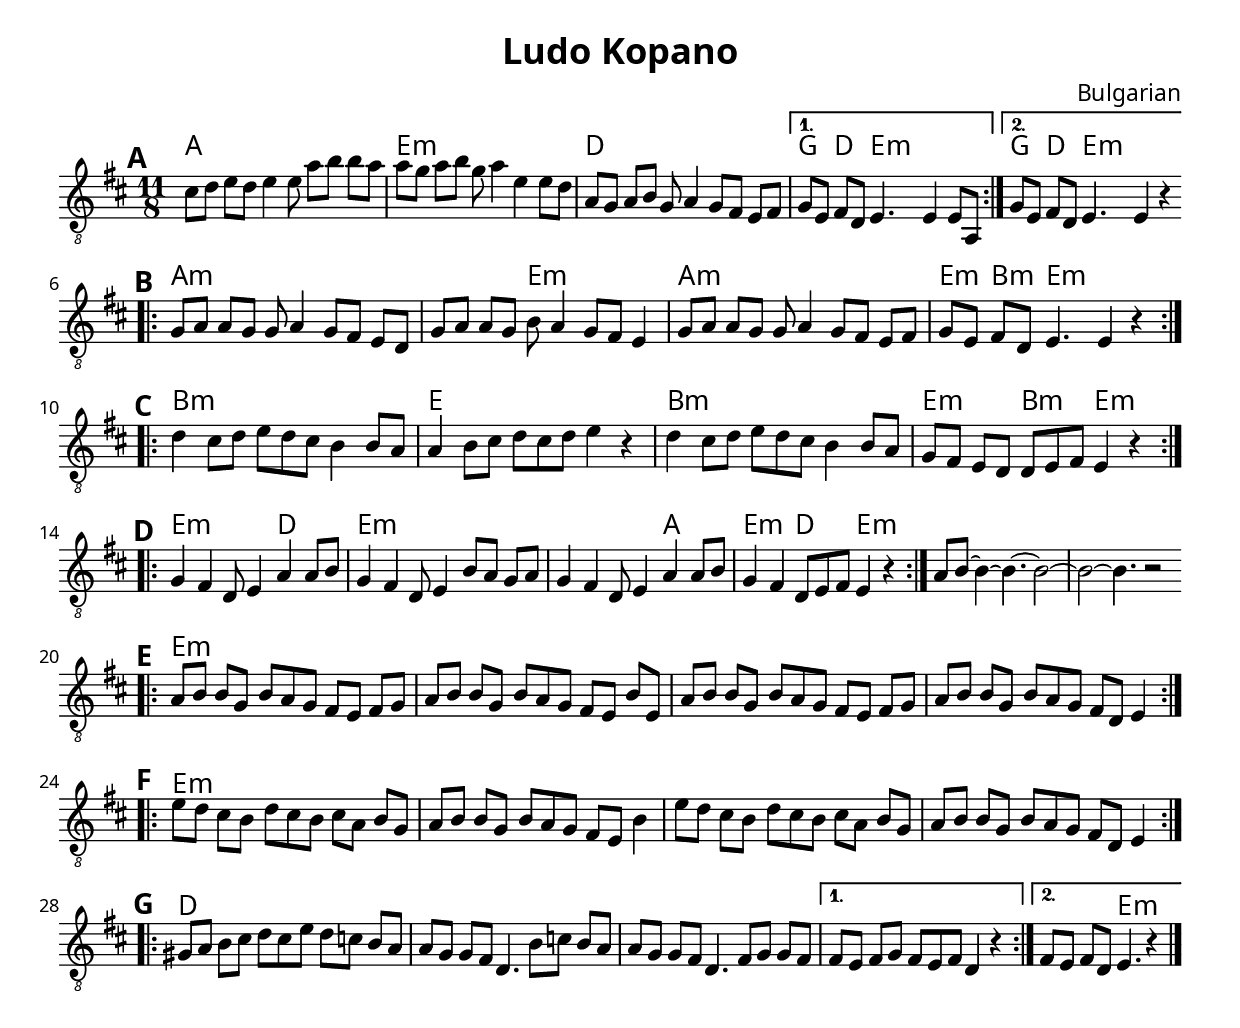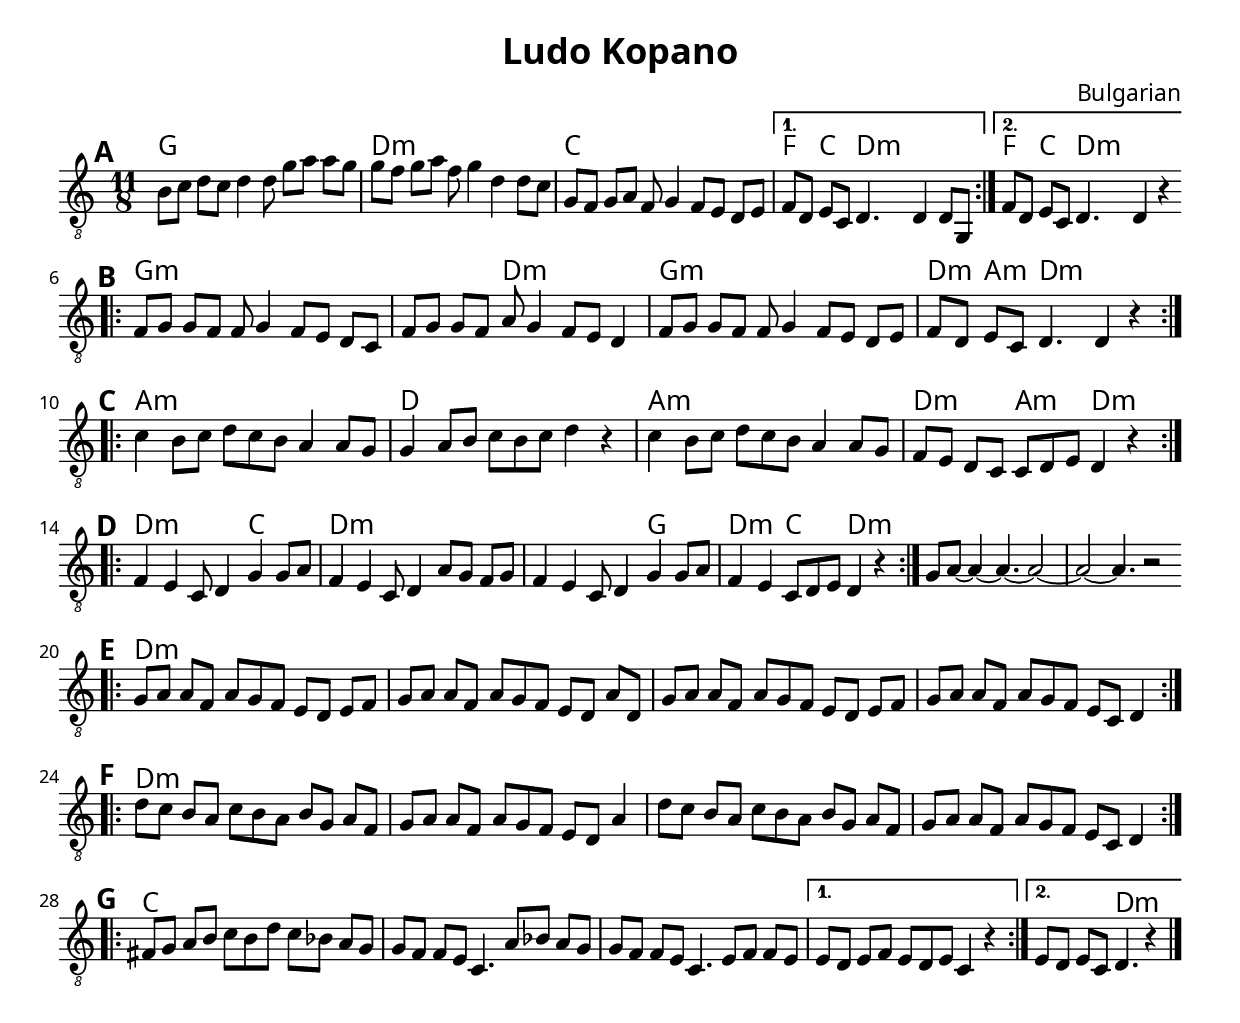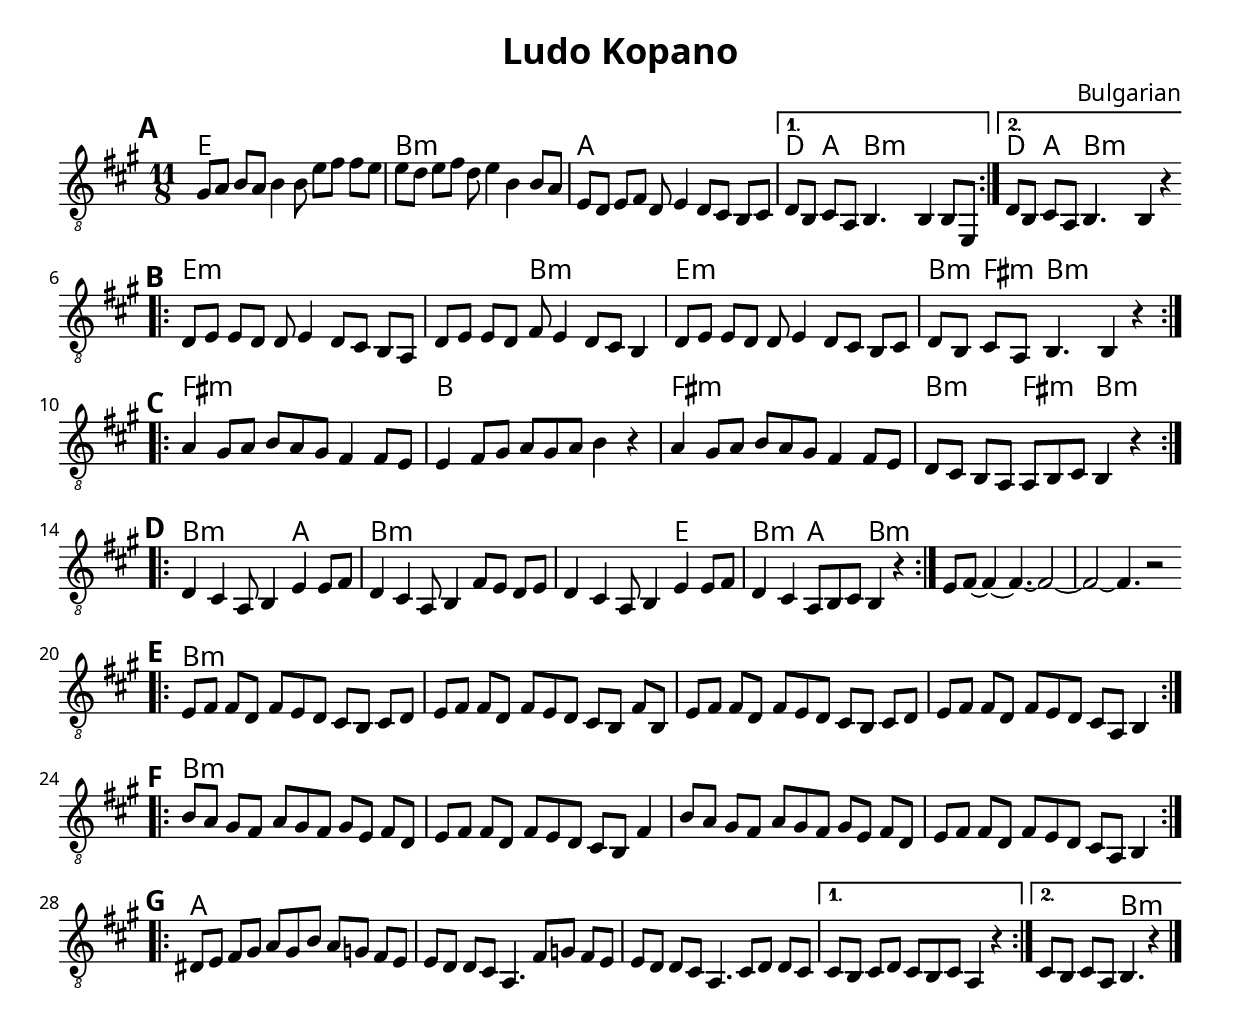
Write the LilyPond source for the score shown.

% {{{ PARAMETRI
  myTitle = "Ludo Kopano"
  mySubTitle = "Bulgarian"
  myKey = \key c \major
  myTime = \time #'(2 2 3 2 2) 11/8
  myTempo =  #(ly:make-moment 190 4)
% }}}

% INTESTAZIONE {{{
\version "2.18.2"

\header {
  title = \myTitle
  composer = \mySubTitle
}

\paper{
  print-first-page-number = ##t
  oddHeaderMarkup = \markup \null
  evenHeaderMarkup = \markup \null
  #(set-global-staff-size 10)
  myStaffSize = #20
  fonts = #(make-pango-font-tree
  "FontAwesome"
  "FontAwesome"
  "FontAwesome"
  (/ myStaffSize 20))
}

global = {
  \myKey
  \numericTimeSignature
  \myTime
  \set Score.markFormatter = #format-mark-box-alphabet
}
\layout { indent = #0 }
%}}}

% {{{ PARTE A
  temaA = {
    \repeat volta 2 { b8 c d c d4 d8 g a a g | g f g a f g4 d d8 c | g f g a f g4 f8 e d e |}
    \alternative{
      {f d e c d4. d4 d8 g, |}
      {f' d e c d4. d4 r4 |}
    }
  }

  accordiA = \chordmode{
    \repeat volta 2  { g1*11/8 | d1*11/8:m | c1*11/8 | }
    \alternative {
      {f4 c4 d4.:m d2:m |}
      {f4 c4 d4.:m d2:m |}
    }
  }
% }}}

% {{{ PARTE B
  temaB = {
    \bar ".|:"
    \repeat volta 2 {
      f8 g g f f g4 f8 e d c | f g g f a g4 f8 e d4 | f8 g g f f g4 f8 e d e | f8 d e c d4. d4 r4 |
    } 
  }

  accordiB = \chordmode{
    \repeat volta 2{
      g1*11/8:m | g2:m d4.:m d2:m | g1*11/8:m | d4:m a4:m d4.:m d2:m |
    }
  }
% }}}

% {{{ PARTE C
  temaC = {
    \repeat volta 2 {
      c'4 b8 c d c b a4 a8 g | g4 a8 b c b c d4 r4 | c4 b8 c d c b a4 a8 g | f8 e d c c d e d4 r 4|
    } 
  }

  accordiC = \chordmode{
    \repeat volta 2{
      a1*11/8:m | d1*11/8 |  a1*11/8:m | d2:m a4.:m d2:m |
    }
  }
% }}}

% {{{ PARTE D
  temaD = {
    \repeat volta 2 {
      f4 e c8 d4 g g8 a | f4 e c8 d4 a'8 g f g | f4 e c8 d4 g g8 a| f4 e c8 d e d4 r4 |
    } 
    g8 a8~ a4 ~ a4.~ a2~ | a2~ a4. r2 |
  }

  accordiD = \chordmode{
    \repeat volta 2{
      d2:m d4.:m c2 | d1*11/8:m | d2:m d4.:m g2 | d2:m c4. d2:m |
    }
    d1*11/8:m | d1*11/8:m | 
  }
% }}}

% {{{ PARTE E
  temaE = {
    \bar ".|:"
    \repeat volta 2 {
      g8 a a f a g f e d e f | g a a f a g f e d a' d, | g a a f a g f e d e f | g a a f a g f e c d4 |
    } 
  }

  accordiE = \chordmode{
    \repeat volta 2{
      d1*11/8:m | s1*11/8 | s1*11/8 | s1*11/8 | 
    }
  }
% }}}

% {{{ PARTE F
  temaF = {
    \repeat volta 2 {
      d'8 c b a c b a b g a f | g a a f a g f e d a'4 | d8 c b a c b a b g a f | g a a f a g f e c d4 |
    } 
  }

  accordiF = \chordmode{
    \repeat volta 2{
      d1*11/8:m | s1*11/8 | s1*11/8 | s1*11/8 | 
    }
  }
% }}}

% {{{ PARTE G
  temaG = {
    \repeat volta 2 {fis8 g a b c b d c bes a g | g f f e c4. a'8 bes a g | g f f e c4.  e8 f f e |}
    \alternative {
      { e d e f e d e c4 r4 |}
      {e8 d e c d4. r4}
    }
  }

  accordiG = \chordmode{
    \repeat volta 2 {c1*11/8 | c1*11/8 | c1*11/8 }
    \alternative{
      {c1*11/8 |}
      {c2 d4.:m s2 |}
    }
  }
% }}}

% LYRICS {{{
testoCompleto=\markup {
}
% }}}

% SCORE {{{
tema = \relative c' {
  \mark \default
  \temaA \break \bar "||"
  \mark \default
  \temaB \break
  \mark \default
  \temaC \break
  \mark \default
  \temaD \break \bar "||"
  \mark \default
  \temaE \break 
  \mark \default
  \temaF \break
  \mark \default
  \temaG \break \bar "|."
}

chordsPart ={
  \new ChordNames {
    \set chordChanges = ##t
    \accordiA
    \accordiB
    \accordiC
    \accordiD
    \accordiE
    \accordiF
    \accordiG
  }
}

temaPart = \new Staff \with {
  instrumentName = ""
  midiInstrument = "piano"
} { \clef "treble_8" \global \tema }

scoreContent = << 
  \chordsPart
  \temaPart
>>
%}}}

% {{{ BOOKS
  \book{
    \bookOutputSuffix "C"
    \score {
      \scoreContent
      \layout {}
      \midi { \context { \Score tempoWholesPerMinute = #(ly:make-moment 190 4) } }
    }
    \testoCompleto
  }

  \book{
    \bookOutputSuffix "Bb"
    \score { \transpose c d {\scoreContent} }
    \testoCompleto
  }

  \book{
    \bookOutputSuffix "Eb"
    \score { \transpose ees c { \scoreContent } }
    \testoCompleto
  }
% }}}
